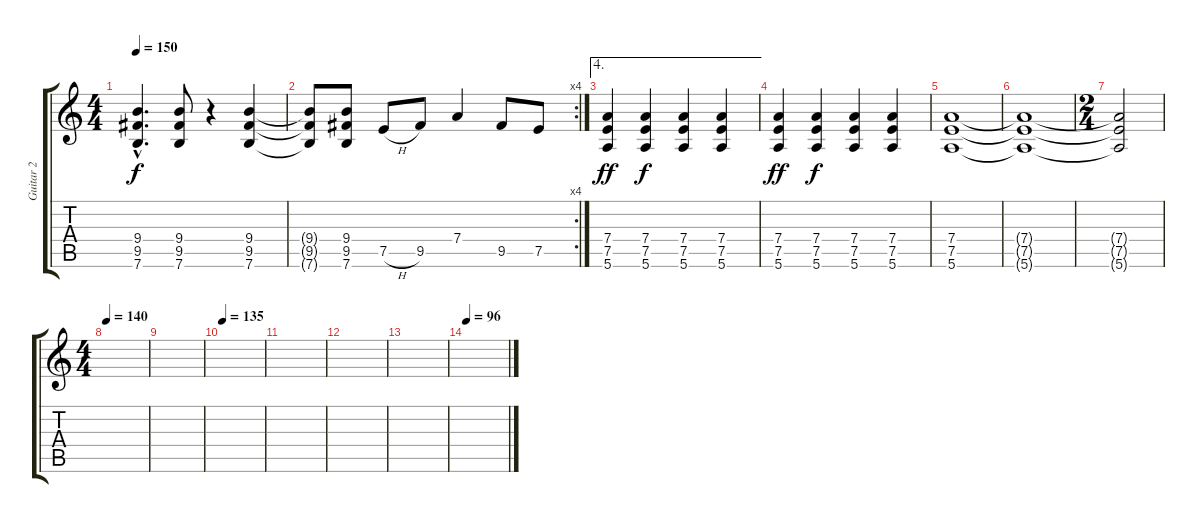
\track ("Guitar 2" "Guitar 2") {instrument distortionguitar}
\staff {score tabs}
\tuning (E4 B3 G3 D3 A2 E2) {hide}
\ts (4 4)
\tempo 150
\clef g2
\ks c
(9.4{hac} 9.5{hac} 7.6{hac}).4{d dy f} (9.4 9.5 7.6).8 r.4 (9.4 9.5 7.6).4 |
\rc 4
(9.4{t} 9.5{t} 7.6{t}).8 (9.4 9.5 7.6).8 7.5{h}.8 9.5.8 7.4.4 9.5.8 7.5.8 |
\ae 4
(7.4 7.5 5.6).4{dy ff} (7.4 7.5 5.6).4{dy f} (7.4 7.5 5.6).4 (7.4 7.5 5.6).4 |
(7.4 7.5 5.6).4{dy ff} (7.4 7.5 5.6).4{dy f} (7.4 7.5 5.6).4 (7.4 7.5 5.6).4 |
(7.4 7.5 5.6).1 |
(7.4{t} 7.5{t} 5.6{t}).1 |
\ts (2 4)
(7.4{t} 7.5{t} 5.6{t}).2 |
\ts (4 4)
\tempo 140
|
|
\tempo 135
|
|
|
|
\tempo 96
